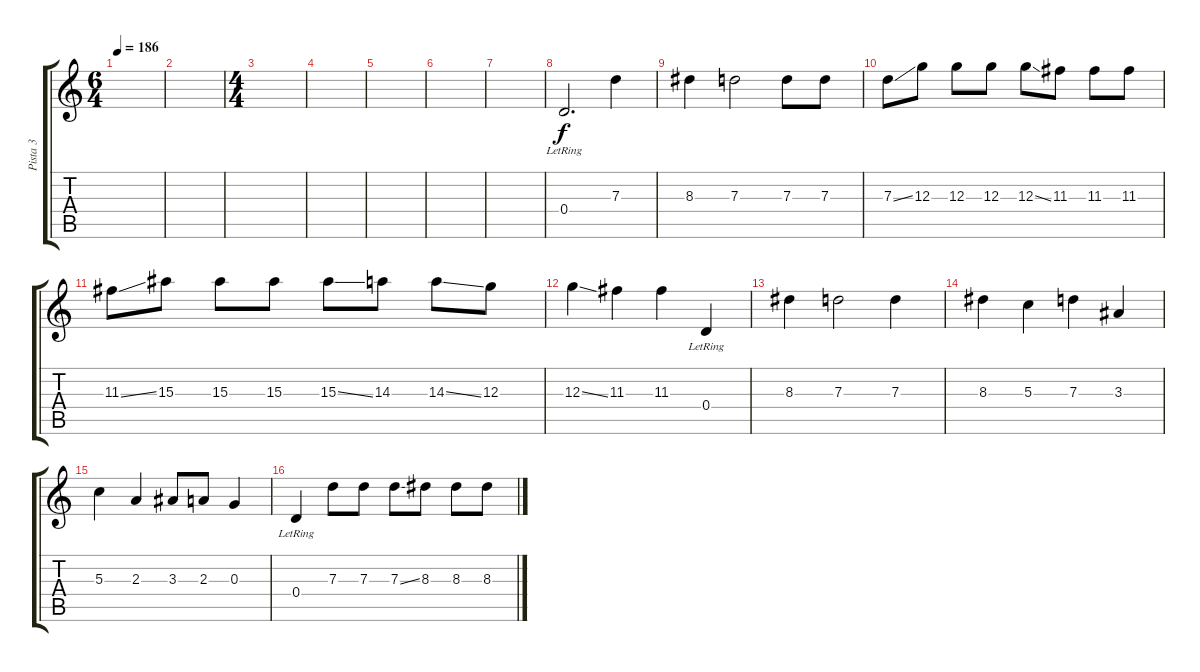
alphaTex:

\track ("Pista 3" "Pista 3") {instrument electricguitarclean}
\staff {score tabs}
\tuning (E4 B3 G3 D3 A2 E2) {hide}
\ts (6 4)
\tempo 186
\clef g2
\ks c
|
|
\ts (4 4)
|
|
|
|
|
0.4{lr}.2{d instrument electricguitarclean} 7.3.4 |
8.3.4 7.3.2 7.3.8 7.3.8 |
7.3{ss}.8 12.3.8 12.3.8 12.3.8 12.3{ss}.8 11.3.8 11.3.8 11.3.8 |
11.3{ss}.8 15.3.8 15.3.8 15.3.8 15.3{ss}.8 14.3.8 14.3{ss}.8 12.3.8 |
12.3{ss}.4 11.3.4 11.3.4 0.4{lr}.4 |
8.3.4 7.3.2 7.3.4 |
8.3.4 5.3.4 7.3.4 3.3.4 |
5.3.4 2.3.4 3.3.8 2.3.8 0.3.4 |
0.4{lr}.4 7.3.8 7.3.8 7.3{ss}.8 8.3.8 8.3.8 8.3.8
